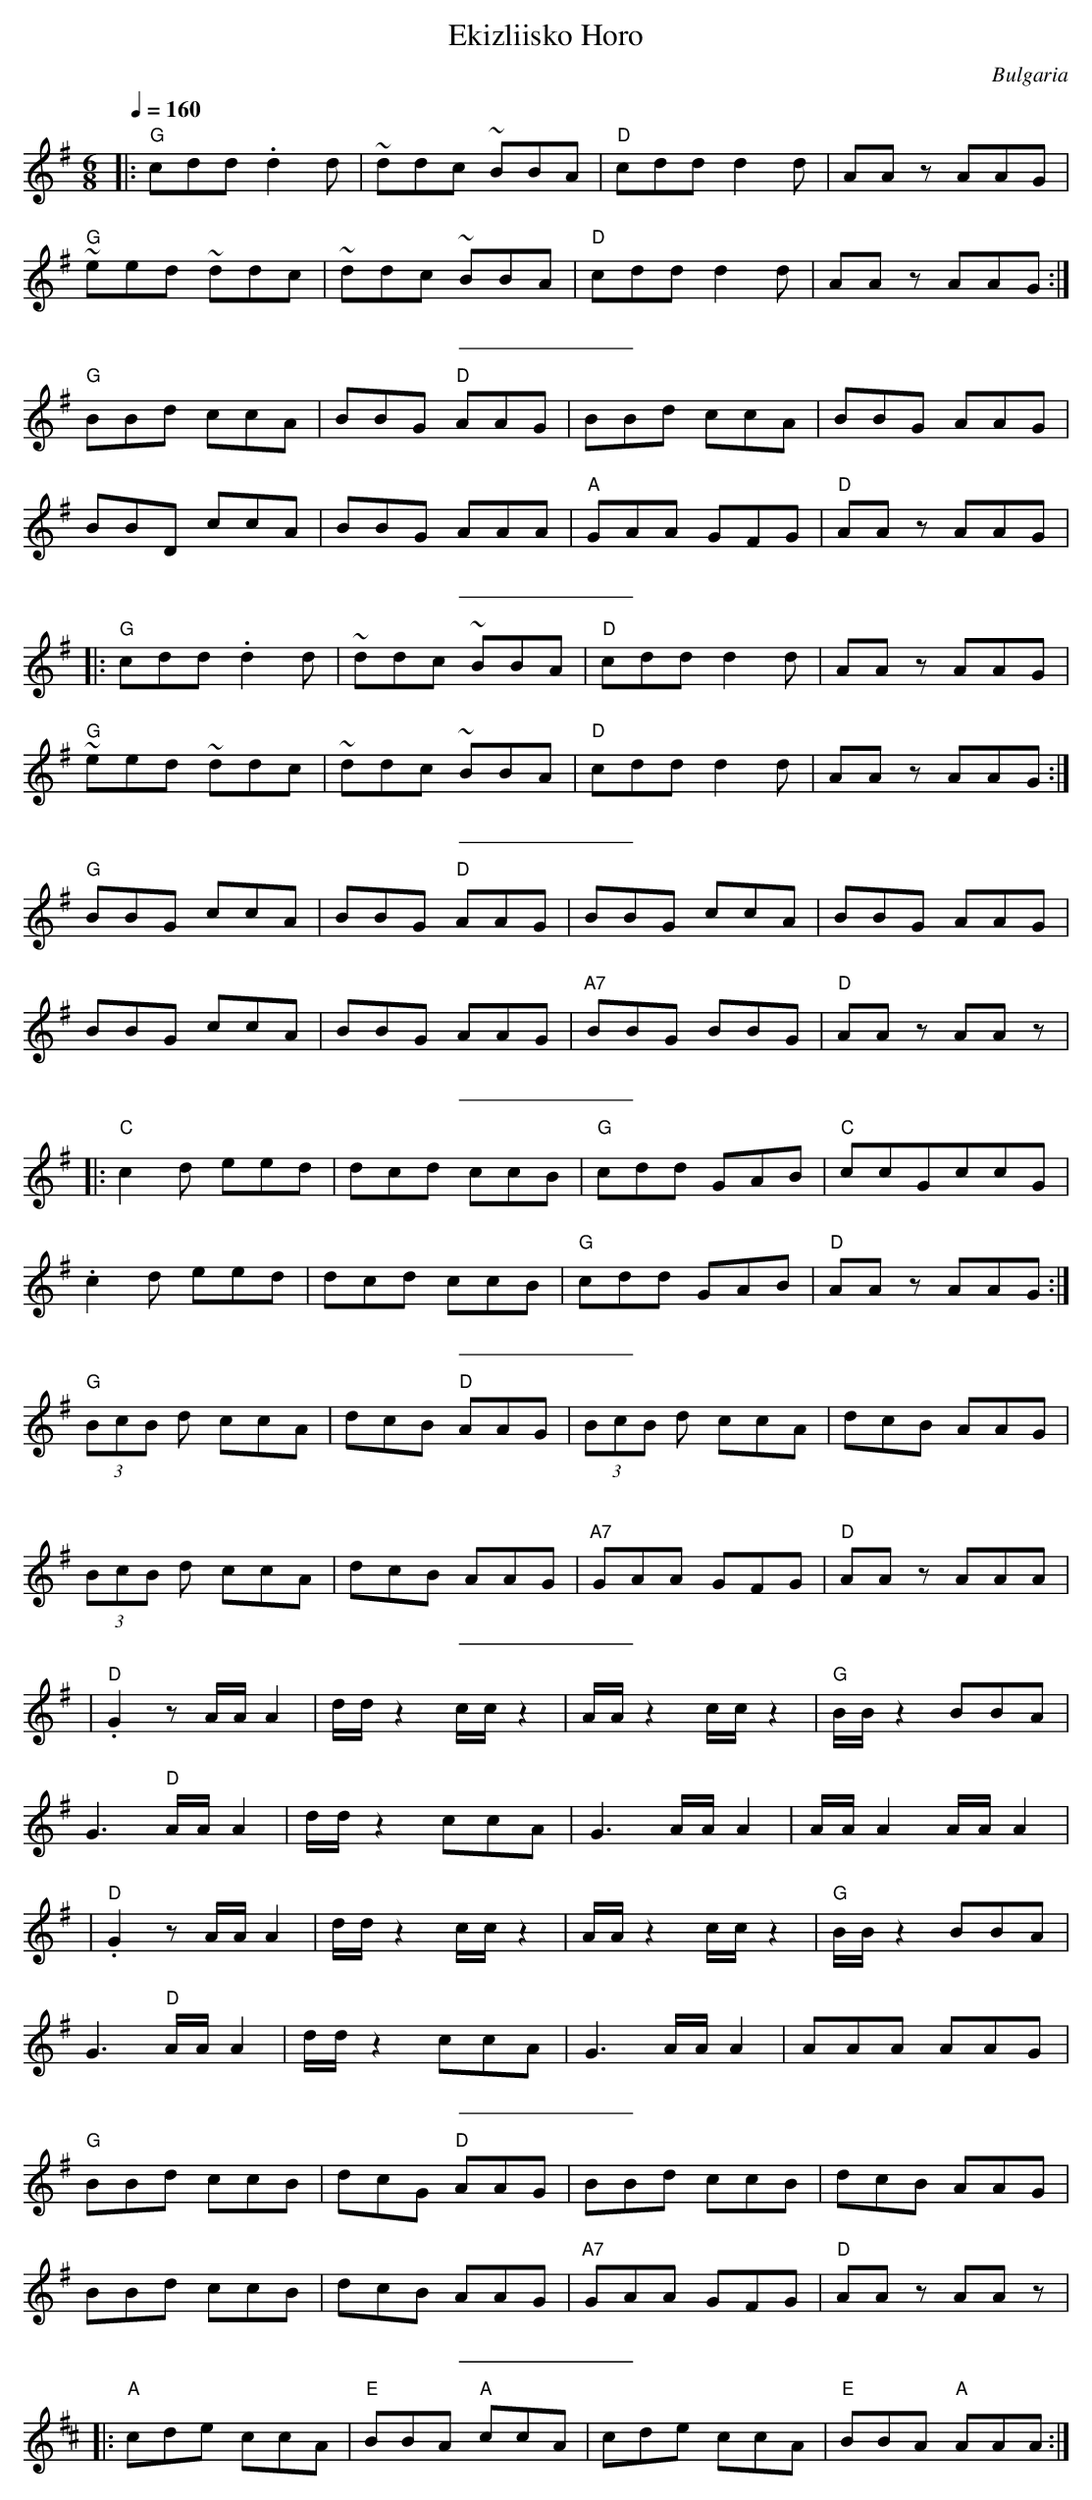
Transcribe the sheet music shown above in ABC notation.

X:1
T: Ekizliisko Horo
L:1/8
O:Bulgaria
M:6/8
Q:1/4=160
K:G
|:"G" cdd .d2 d| ~ddc ~BBA| "D"cdd d2 d| AA z AAG|
"G" ~eed ~ddc| ~ddc ~BBA| "D"cdd d2 d| AAz AAG :|
%%sep 10 10
"G" BBd ccA|BBG "D" AAG|BBd ccA| BBG AAG|
BBD ccA| BBG AAA| "A" GAA GFG| "D" AAz AAG|
%%sep 10 10
|:"G" cdd .d2 d| ~ddc ~BBA| "D"cdd d2 d| AA z AAG|
"G" ~eed ~ddc| ~ddc ~BBA| "D"cdd d2 d| AAz AAG :|
%%sep 10 10
"G" BBG ccA| BBG "D" AAG| BBG ccA| BBG AAG|
BBG ccA| BBG AAG| "A7" BBG BBG| "D" AAz AAz|
%%sep 10 10
|:"C" c2d eed| dcd ccB| "G" cdd GAB| "C" ccGccG|
.c2 d eed| dcd ccB| "G" cdd GAB| "D" AAz AAG :|
%%sep 10 10
"G" (3BcB d ccA| dcB "D" AAG|(3BcB d ccA| dcB AAG|
(3BcB d ccA| dcB AAG| "A7" GAA GFG| "D" AAz AAA|
%%sep 10 10
|"D" .G2 z A/2A/2 A2| d/2d/2z2 c/2c/2 z2|\
A/2A/2z2 c/2c/2 z2| "G" B/2B/2 z2 BBA|
G3 "D" A/2A/2 A2| d/2d/2 z2 ccA| G3 A/2A/2 A2| A/2A/2 A2 A/2A/2 A2|
|"D" .G2 z A/2A/2 A2| d/2d/2z2 c/2c/2 z2|\
A/2A/2z2 c/2c/2 z2| "G" B/2B/2 z2 BBA|
G3 "D" A/2A/2 A2| d/2d/2 z2 ccA| G3 A/2A/2 A2| AAA AAG|
%%sep 10 10
"G" BBd ccB| dcG "D" AAG|BBd ccB| dcB AAG|
BBd ccB| dcB AAG| "A7"GAA GFG| "D" AAz AAz|
%%sep 10 10
K:D
|:"A" cde ccA|"E" BBA "A" ccA| cde ccA| "E"BBA "A" AAA :|
